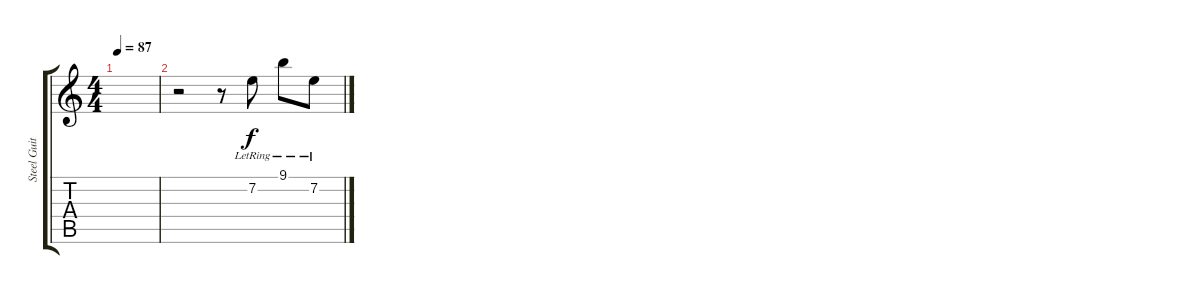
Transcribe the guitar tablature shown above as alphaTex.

\track ("Steel Guitar" "Steel Guit") {instrument acousticguitarnylon}
\staff {score tabs}
\tuning (D4 A3 F3 C3 G2 C2) {hide}
\ts (4 4)
\tempo 87
\clef g2
\ks c
|
r.2 r.8 7.2{lr}.8 9.1{lr}.8 7.2{lr}.8
